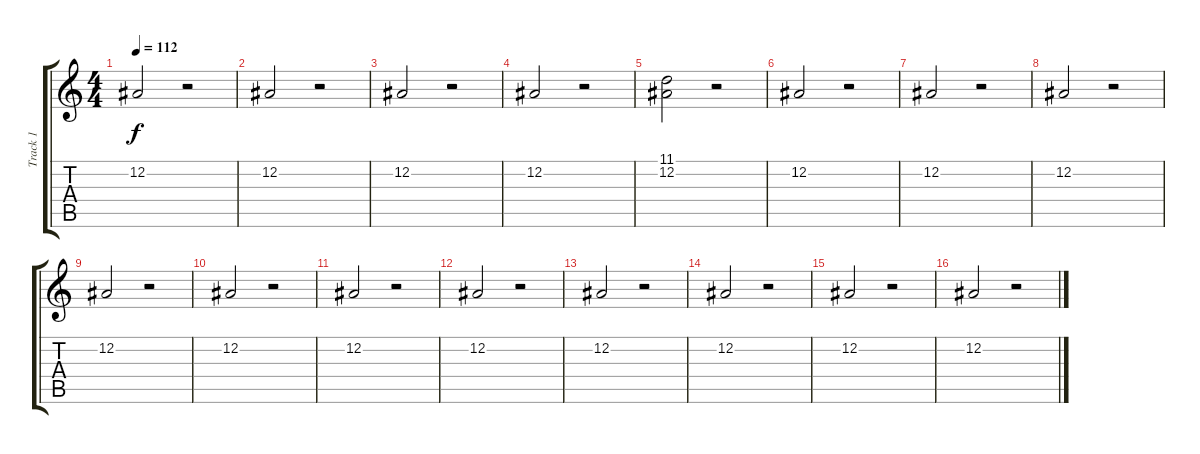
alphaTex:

\track ("Track 1" "Track 1") {instrument electricgrandpiano}
\staff {score tabs}
\tuning (Eb4 Bb3 Gb3 Db3 Ab2 Eb2) {hide}
\ts (4 4)
\tempo 112
\clef g2
\ks c
12.2.2{dy f} r.2 |
12.2.2 r.2 |
12.2.2 r.2 |
12.2.2 r.2 |
(11.1 12.2).2 r.2 |
12.2.2{volume 4} r.2 |
12.2.2 r.2 |
12.2.2 r.2 |
12.2.2 r.2 |
12.2.2 r.2 |
12.2.2 r.2 |
12.2.2 r.2 |
12.2.2 r.2 |
12.2.2 r.2 |
12.2.2 r.2 |
12.2.2 r.2
